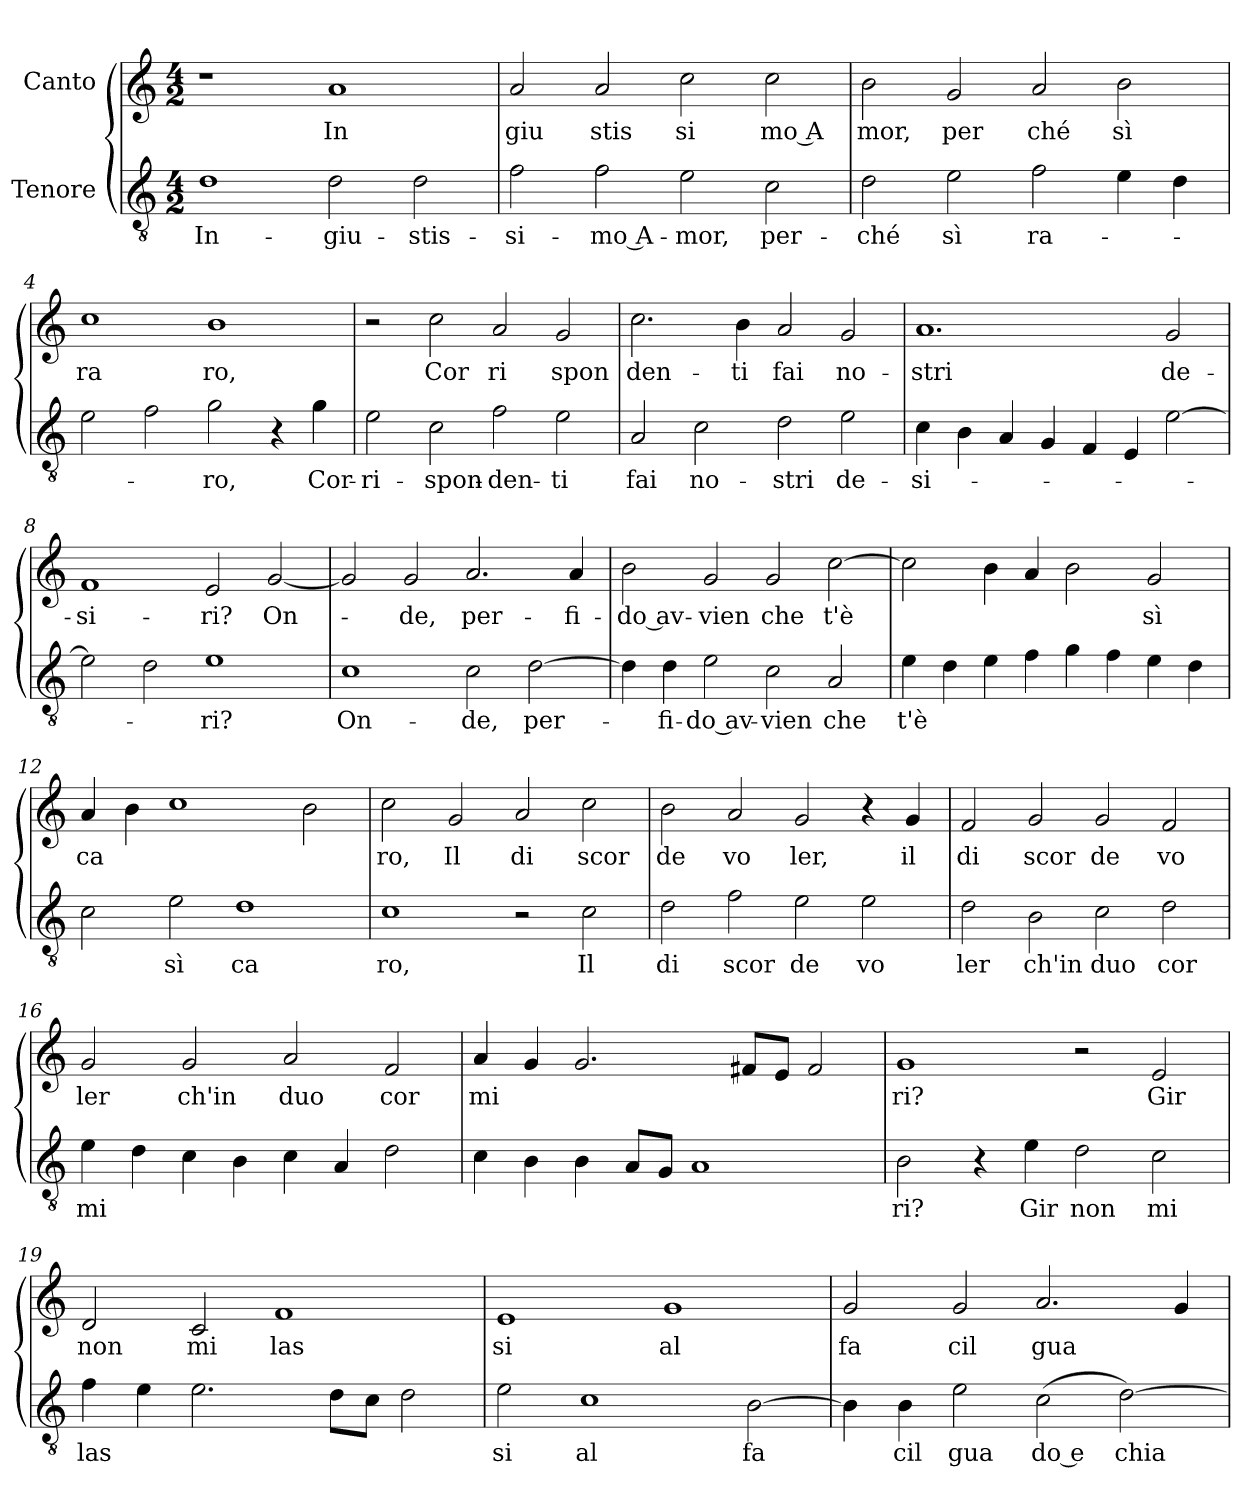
**kern	**text	**kern	**text
*part2	*part2	*part1	*part1
*staff2	*staff2	*staff1	*staff1
*I"Tenore	*	*I"Canto	*
*clefGv2	*	*clefG2	*
*k[]	*	*k[]	*
*C:	*	*C:	*
*M4/2	*	*M4/2	*
=1	=1	=1	=1
!	!LO:LY:b	!	!
1d	In-	1r	.
!	!LO:LY:b	!	!LO:LY:b
2d\	-giu-	1a	In
!	!LO:LY:b	!	!
2d\	-stis-	.	.
=2	=2	=2	=2
!	!LO:LY:b	!	!LO:LY:b
2f\	-si-	2a/	giu
!	!LO:LY:b:rj	!	!LO:LY:b
2f\	-mo A-	2a/	stis
!	!LO:LY:b	!	!LO:LY:b
2e\	-mor,	2cc\	si
!	!LO:LY:b	!	!LO:LY:b:rj
2c\	per-	2cc\	mo A
=3	=3	=3	=3
!	!LO:LY:b	!	!LO:LY:b
2d\	-ché	2b\	mor,
!	!LO:LY:b	!	!LO:LY:b
2e\	sì	2g/	per
!	!LO:LY:b	!	!LO:LY:b
2f\	ra-	2a/	ché
!	!	!	!LO:LY:b
4e\	.	2b\	sì
4d\	.	.	.
=4	=4	=4	=4
!	!	!	!LO:LY:b
2e\	.	1cc	ra
2f\	.	.	.
!	!LO:LY:b	!	!LO:LY:b
2g\	-ro,	1b	ro,
4r	.	.	.
!	!LO:LY:b	!	!
4g\	Cor-	.	.
=5	=5	=5	=5
!	!LO:LY:b	!	!
2e\	-ri-	2r	.
!	!LO:LY:b	!	!LO:LY:b
2c\	-spon-	2cc\	Cor
!	!LO:LY:b	!	!LO:LY:b
2f\	-den-	2a/	ri
!	!LO:LY:b	!	!LO:LY:b
2e\	-ti	2g/	spon
!!LO:LB:g=z
=6	=6	=6	=6
!	!LO:LY:b	!	!LO:LY:b
2A/	fai	2.cc\	den-
!	!LO:LY:b	!	!
2c\	no-	.	.
!	!	!	!LO:LY:b
.	.	4b\	-ti
!	!LO:LY:b	!	!LO:LY:b
2d\	-stri	2a/	fai
!	!LO:LY:b	!	!LO:LY:b
2e\	de-	2g/	no-
=7	=7	=7	=7
!	!LO:LY:b	!	!LO:LY:b
4c\	-si-	1.a	-stri
4B\	.	.	.
4A/	.	.	.
4G/	.	.	.
4F/	.	.	.
4E/	.	.	.
!	!	!	!LO:LY:b
[>2e\	.	2g/	de-
=8	=8	=8	=8
!	!	!	!LO:LY:b
2e\]	.	1f	-si-
2d\	.	.	.
!	!LO:LY:b	!	!LO:LY:b
1e	-ri?	2e/	-ri?
!	!	!	!LO:LY:b
.	.	[<2g/	On-
=9	=9	=9	=9
!	!LO:LY:b	!	!
1c	On-	2g/]	.
!	!	!	!LO:LY:b
.	.	2g/	-de,
!	!LO:LY:b	!	!LO:LY:b
2c\	-de,	2.a/	per-
!	!LO:LY:b	!	!
[>2d\	per-	.	.
!	!	!	!LO:LY:b
.	.	4a/	-fi-
=10	=10	=10	=10
!	!	!	!LO:LY:b:rj
4d\]	.	2b\	-do av-
!	!LO:LY:b	!	!
4d\	-fi-	.	.
!	!LO:LY:b:rj	!	!LO:LY:b
2e\	-do av-	2g/	-vien
!	!LO:LY:b	!	!LO:LY:b
2c\	-vien	2g/	che
!	!LO:LY:b	!	!LO:LY:b
2A/	che	[>2cc\	t'è
=11	=11	=11	=11
!	!LO:LY:b	!	!
4e\	t'è	2cc\]	.
4d\	.	.	.
4e\	.	4b\	.
4f\	.	4a/	.
4g\	.	2b\	.
4f\	.	.	.
!	!	!	!LO:LY:b
4e\	.	2g/	sì
4d\	.	.	.
!!LO:LB:g=z
=12	=12	=12	=12
!	!	!	!LO:LY:b
2c\	.	4a/	ca
.	.	4b\	.
!	!LO:LY:b	!	!
2e\	sì	1cc	.
!	!LO:LY:b	!	!
1d	ca	.	.
.	.	2b\	.
=13	=13	=13	=13
!	!LO:LY:b	!	!LO:LY:b
1c	ro,	2cc\	ro,
!	!	!	!LO:LY:b
.	.	2g/	Il
!	!	!	!LO:LY:b
2r	.	2a/	di
!	!LO:LY:b	!	!LO:LY:b
2c\	Il	2cc\	scor
=14	=14	=14	=14
!	!LO:LY:b	!	!LO:LY:b
2d\	di	2b\	de
!	!LO:LY:b	!	!LO:LY:b
2f\	scor	2a/	vo
!	!LO:LY:b	!	!LO:LY:b
2e\	de	2g/	ler,
!	!LO:LY:b	!	!
2e\	vo	4r	.
!	!	!	!LO:LY:b
.	.	4g/	il
=15	=15	=15	=15
!	!LO:LY:b	!	!LO:LY:b
2d\	ler	2f/	di
!	!LO:LY:b	!	!LO:LY:b
2B\	ch'in	2g/	scor
!	!LO:LY:b	!	!LO:LY:b
2c\	duo	2g/	de
!	!LO:LY:b	!	!LO:LY:b
2d\	cor	2f/	vo
=16	=16	=16	=16
!	!LO:LY:b	!	!LO:LY:b
4e\	mi	2g/	ler
4d\	.	.	.
!	!	!	!LO:LY:b
4c\	.	2g/	ch'in
4B\	.	.	.
!	!	!	!LO:LY:b
4c\	.	2a/	duo
4A/	.	.	.
!	!	!	!LO:LY:b
2d\	.	2f/	cor
=17	=17	=17	=17
!	!	!	!LO:LY:b
4c\	.	4a/	mi
4B\	.	4g/	.
4B\	.	2.g/	.
8A/L	.	.	.
8G/J	.	.	.
1A	.	.	.
.	.	8f#/L	.
.	.	8e/J	.
.	.	2f#/	.
!!LO:LB:g=z
=18	=18	=18	=18
!	!LO:LY:b	!	!LO:LY:b
2B\	ri?	1g	ri?
4r	.	.	.
!	!LO:LY:b	!	!
4e\	Gir	.	.
!	!LO:LY:b	!	!
2d\	non	2r	.
!	!LO:LY:b	!	!LO:LY:b
2c\	mi	2e/	Gir
=19	=19	=19	=19
!	!LO:LY:b	!	!LO:LY:b
4f\	las	2d/	non
4e\	.	.	.
!	!	!	!LO:LY:b
2.e\	.	2c/	mi
!	!	!	!LO:LY:b
.	.	1f	las
8d\L	.	.	.
8c\J	.	.	.
2d\	.	.	.
=20	=20	=20	=20
!	!LO:LY:b	!	!LO:LY:b
2e\	si	1e	si
!	!LO:LY:b	!	!
1c	al	.	.
!	!	!	!LO:LY:b
.	.	1g	al
!	!LO:LY:b	!	!
[>2B\	fa	.	.
=21	=21	=21	=21
!	!	!	!LO:LY:b
4B\]	.	2g/	fa
!	!LO:LY:b	!	!
4B\	cil	.	.
!	!LO:LY:b	!	!LO:LY:b
2e\	gua	2g/	cil
!	!LO:LY:b:rj	!	!LO:LY:b
(<2c\	do e	2.a/	gua
!	!LO:LY:b	!	!
[>2d\)	chia	.	.
.	.	4g/	.
=	=	=	=
*-	*-	*-	*-
